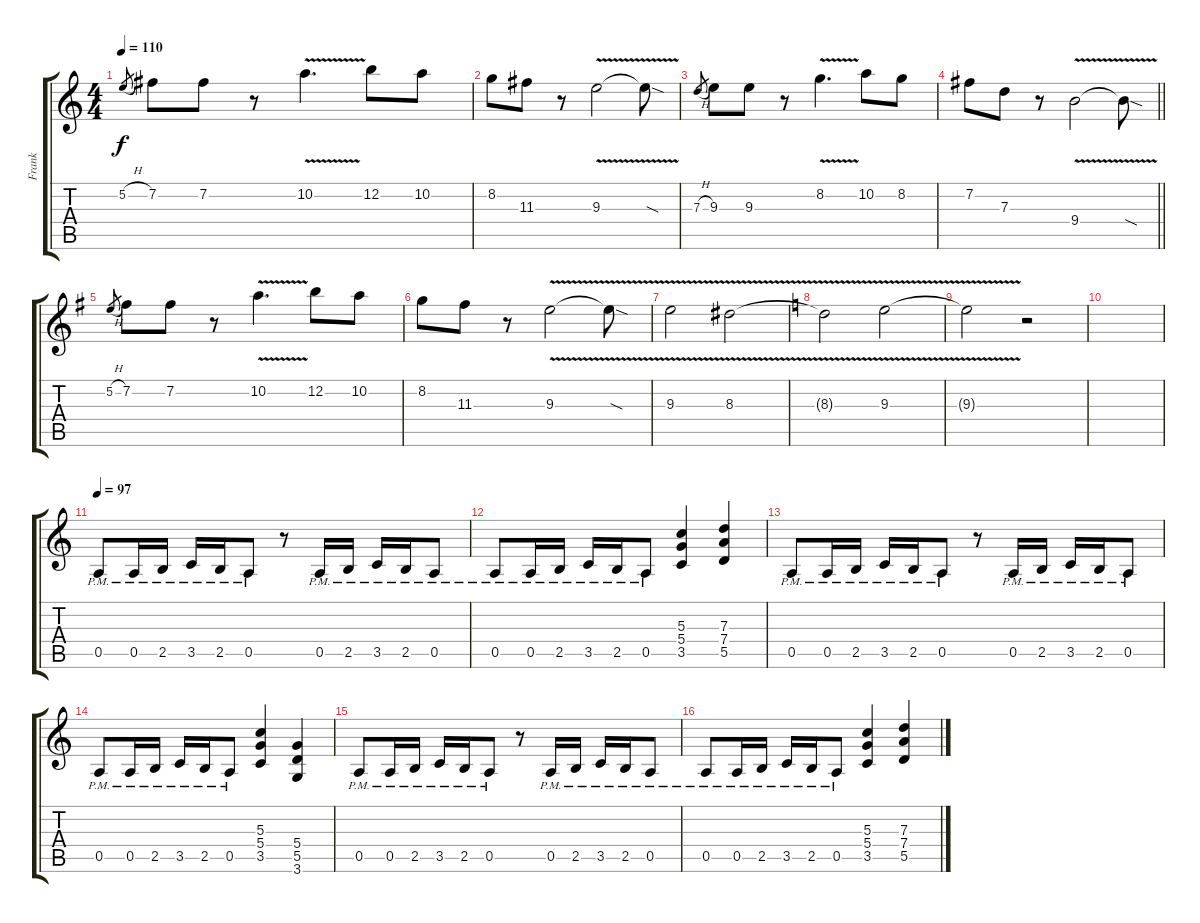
\track ("Frank" "Frank") {instrument distortionguitar}
\staff {score tabs}
\tuning (E4 B3 G3 D3 A2 E2) {hide}
\ts (4 4)
\tempo 110
\clef g2
\ks c
5.2{h}.8{gr dy f} 7.2.8 7.2.8 r.8 10.2{v}.4{d} 12.2.8 10.2.8 |
8.2.8 11.3.8 r.8 9.3{v}.2 9.3{sod t}.8 |
7.3{h}.8{gr} 9.3.8 9.3.8 r.8 8.2{v}.4{d} 10.2.8 8.2.8 |
\barLineRight lightlight
7.2.8 7.3.8 r.8 9.4{v}.2 9.4{sod t}.8 |
\ks g
5.2{h}.8{gr} 7.2.8 7.2.8 r.8 10.2{v}.4{d} 12.2.8 10.2.8 |
8.2.8 11.3.8 r.8 9.3{v}.2 9.3{sod t}.8 |
9.3{v}.2 8.3{v}.2 |
\ks c
8.3{t}.2 9.3{v}.2 |
9.3{t}.2 r.2 |
|
\tempo 97
0.5{pm}.8{balance 0} 0.5{pm}.16 2.5{pm}.16 3.5{pm}.16 2.5{pm}.16 0.5{pm}.8 r.8 0.5{pm}.16 2.5{pm}.16 3.5{pm}.16 2.5{pm}.16 0.5{pm}.8 |
0.5{pm}.8 0.5{pm}.16 2.5{pm}.16 3.5{pm}.16 2.5{pm}.16 0.5{pm}.8 (5.3 5.4 3.5).4 (7.3 7.4 5.5).4 |
0.5{pm}.8 0.5{pm}.16 2.5{pm}.16 3.5{pm}.16 2.5{pm}.16 0.5{pm}.8 r.8 0.5{pm}.16 2.5{pm}.16 3.5{pm}.16 2.5{pm}.16 0.5{pm}.8 |
0.5{pm}.8 0.5{pm}.16 2.5{pm}.16 3.5{pm}.16 2.5{pm}.16 0.5{pm}.8 (5.3 5.4 3.5).4 (5.4 5.5 3.6).4 |
0.5{pm}.8 0.5{pm}.16 2.5{pm}.16 3.5{pm}.16 2.5{pm}.16 0.5{pm}.8 r.8 0.5{pm}.16 2.5{pm}.16 3.5{pm}.16 2.5{pm}.16 0.5{pm}.8 |
0.5{pm}.8 0.5{pm}.16 2.5{pm}.16 3.5{pm}.16 2.5{pm}.16 0.5{pm}.8 (5.3 5.4 3.5).4 (7.3 7.4 5.5).4
